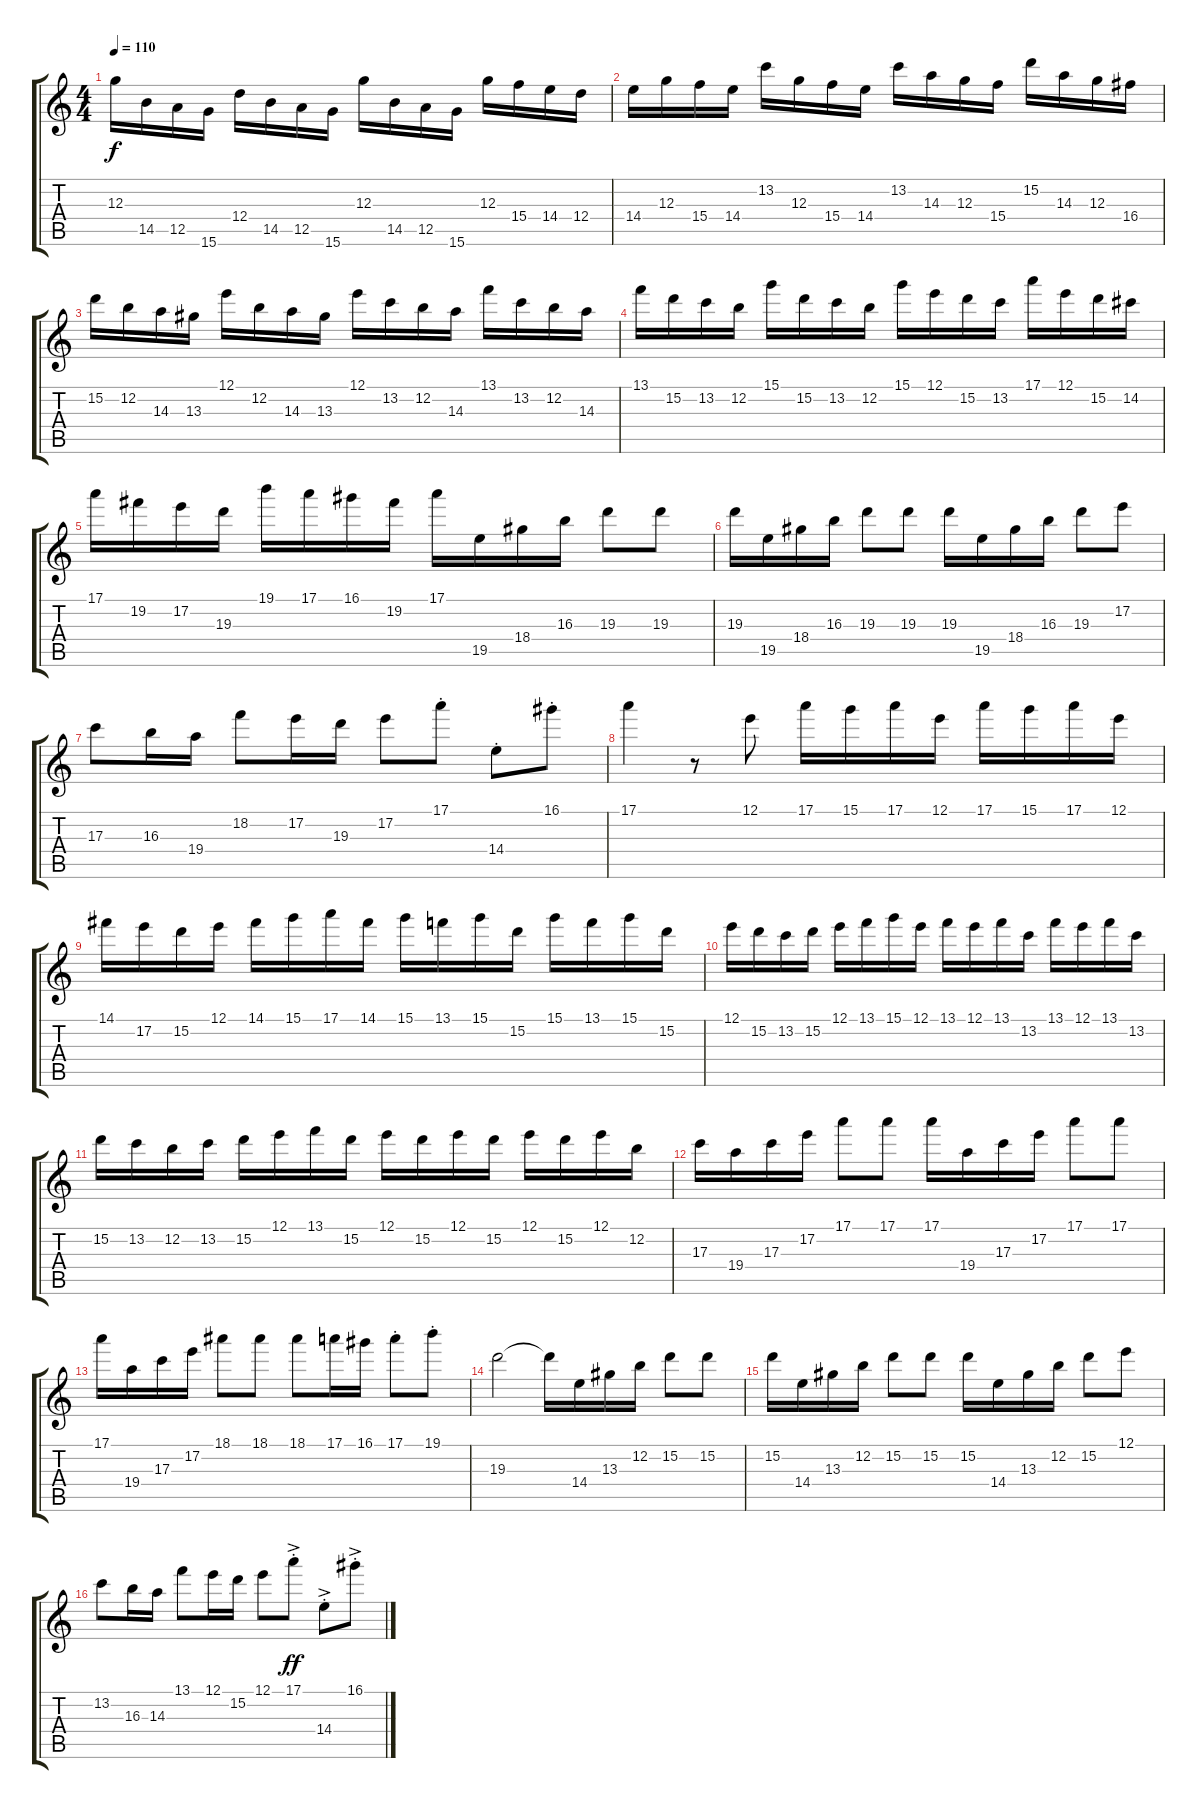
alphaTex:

\track "" {instrument distortionguitar}
\staff {score tabs}
\tuning (E4 B3 G3 D3 A2 E2) {hide}
\ts (4 4)
\tempo 110
\clef g2
\ks c
12.3.16{dy f} 14.5.16 12.5.16 15.6.16 12.4.16 14.5.16 12.5.16 15.6.16 12.3.16 14.5.16 12.5.16 15.6.16 12.3.16 15.4.16 14.4.16 12.4.16 |
14.4.16 12.3.16 15.4.16 14.4.16 13.2.16 12.3.16 15.4.16 14.4.16 13.2.16 14.3.16 12.3.16 15.4.16 15.2.16 14.3.16 12.3.16 16.4.16 |
15.2.16 12.2.16 14.3.16 13.3.16 12.1.16 12.2.16 14.3.16 13.3.16 12.1.16 13.2.16 12.2.16 14.3.16 13.1.16 13.2.16 12.2.16 14.3.16 |
13.1.16 15.2.16 13.2.16 12.2.16 15.1.16 15.2.16 13.2.16 12.2.16 15.1.16 12.1.16 15.2.16 13.2.16 17.1.16 12.1.16 15.2.16 14.2.16 |
17.1.16 19.2.16 17.2.16 19.3.16 19.1.16 17.1.16 16.1.16 19.2.16 17.1.16 19.5.16 18.4.16 16.3.16 19.3.8 19.3.8 |
19.3.16 19.5.16 18.4.16 16.3.16 19.3.8 19.3.8 19.3.16 19.5.16 18.4.16 16.3.16 19.3.8 17.2.8 |
17.3.8 16.3.16 19.4.16 18.2.8 17.2.16 19.3.16 17.2.8 17.1{st}.8 14.4{st}.8 16.1{st}.8 |
17.1.4 r.8 12.1.8 17.1.16 15.1.16 17.1.16 12.1.16 17.1.16 15.1.16 17.1.16 12.1.16 |
14.1.16 17.2.16 15.2.16 12.1.16 14.1.16 15.1.16 17.1.16 14.1.16 15.1.16 13.1.16 15.1.16 15.2.16 15.1.16 13.1.16 15.1.16 15.2.16 |
12.1.16 15.2.16 13.2.16 15.2.16 12.1.16 13.1.16 15.1.16 12.1.16 13.1.16 12.1.16 13.1.16 13.2.16 13.1.16 12.1.16 13.1.16 13.2.16 |
15.2.16 13.2.16 12.2.16 13.2.16 15.2.16 12.1.16 13.1.16 15.2.16 12.1.16 15.2.16 12.1.16 15.2.16 12.1.16 15.2.16 12.1.16 12.2.16 |
17.3.16 19.4.16 17.3.16 17.2.16 17.1.8 17.1.8 17.1.16 19.4.16 17.3.16 17.2.16 17.1.8 17.1.8 |
17.1.16 19.4.16 17.3.16 17.2.16 18.1.8 18.1.8 18.1.8 17.1.16 16.1.16 17.1{st}.8 19.1{st}.8 |
19.3.2 19.3{t}.16 14.4.16 13.3.16 12.2.16 15.2.8 15.2.8 |
15.2.16 14.4.16 13.3.16 12.2.16 15.2.8 15.2.8 15.2.16 14.4.16 13.3.16 12.2.16 15.2.8 12.1.8 |
13.2.8 16.3.16 14.3.16 13.1.8 12.1.16 15.2.16 12.1.8 17.1{ac st}.8{dy ff} 14.4{ac st}.8 16.1{ac st}.8
